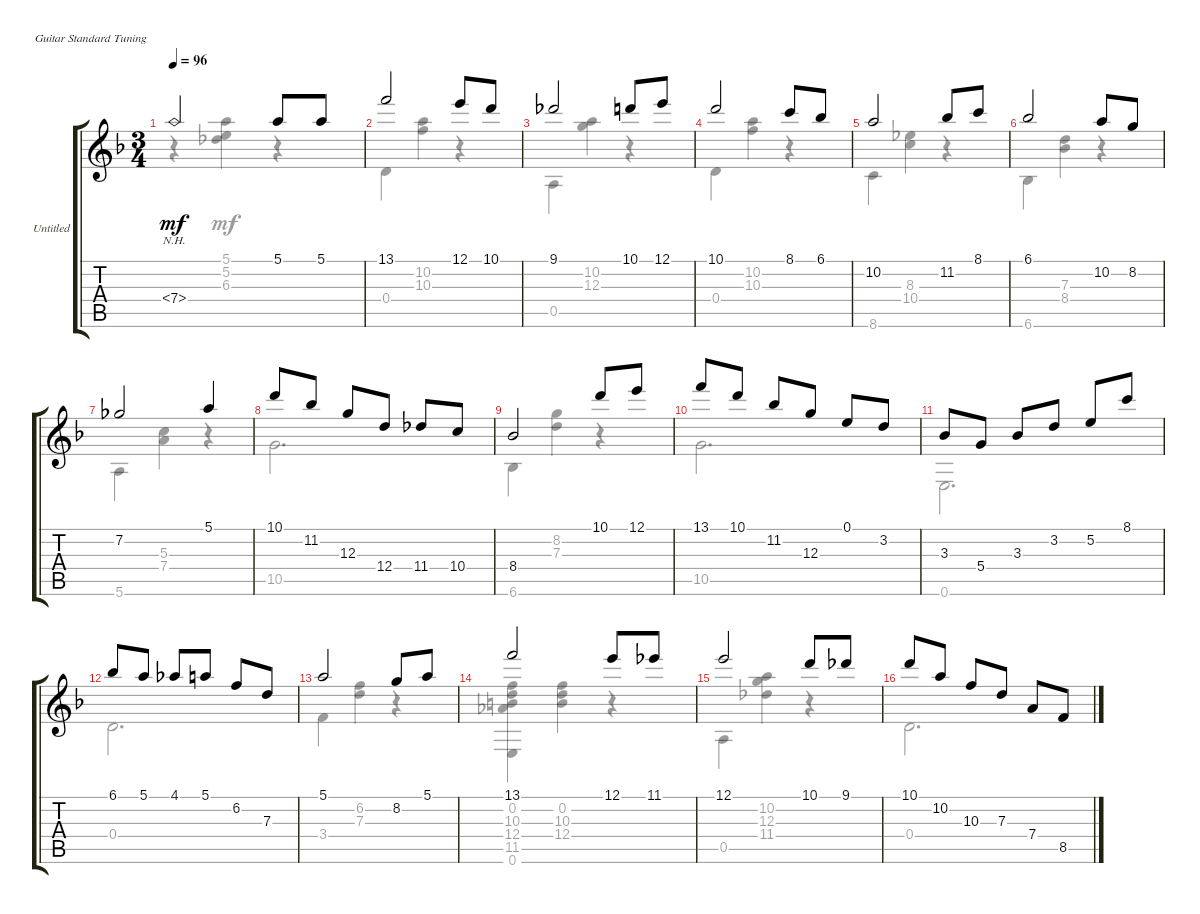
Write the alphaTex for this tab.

\bracketExtendMode groupsimilarinstruments
\firstSystemTrackNameOrientation horizontal
\otherSystemsTrackNameOrientation horizontal
\track ("Untitled" "Untitled") {instrument acousticguitarnylon}
\staff {score tabs}
\tuning (E4 B3 G3 D3 A2 E2)
\voice
\ts (3 4)
\tempo 96
\clef g2
\ks dminor
7.4{nh}.2{dy mf} 5.1.8 5.1.8 |
13.1.2 12.1.8 10.1.8 |
9.1.2 10.1.8 12.1.8 |
10.1.2 8.1.8 6.1.8 |
10.2.2 11.2.8 8.1.8 |
6.1.2 10.2.8 8.2.8 |
7.2.2 5.1.4 |
10.1.8 11.2.8 12.3.8 12.4.8 11.4.8 10.4.8 |
8.4.2 10.1.8 12.1.8 |
13.1.8 10.1.8 11.2.8 12.3.8 0.1.8 3.2.8 |
3.3.8 5.4.8 3.3.8 3.2.8 5.2.8 8.1.8 |
6.1.8 5.1.8 4.1.8 5.1.8 6.2.8 7.3.8 |
5.1.2 8.2.8 5.1.8 |
13.1.2 12.1.8 11.1.8 |
12.1.2 10.1.8 9.1.8 |
10.1.8 10.2.8 10.3.8 7.3.8 7.4.8 8.5.8
\voice
\clef g2
\ottava regular
\simile none
\ks dminor
r.4{dy mf} (5.1 5.2 6.3).4 r.4 |
0.4.4 (10.2 10.3).4 r.4 |
0.5.4 (10.2 12.3).4 r.4 |
0.4.4 (10.2 10.3).4 r.4 |
8.6.4 (8.3 10.4).4 r.4 |
6.6.4 (7.3 8.4).4 r.4 |
5.6.4 (5.3 7.4).4 r.4 |
10.5.2{d} |
6.6.4 (8.2 7.3).4 r.4 |
10.5.2{d} |
0.6.2{d} |
0.4.2{d} |
3.4.4 (6.2 7.3).4 r.4 |
(10.3 12.4 0.2 11.5 0.6).4 (10.3 12.4 0.2).4 r.4 |
0.5.4 (10.2 12.3 11.4).4 r.4 |
0.4.2{d}
